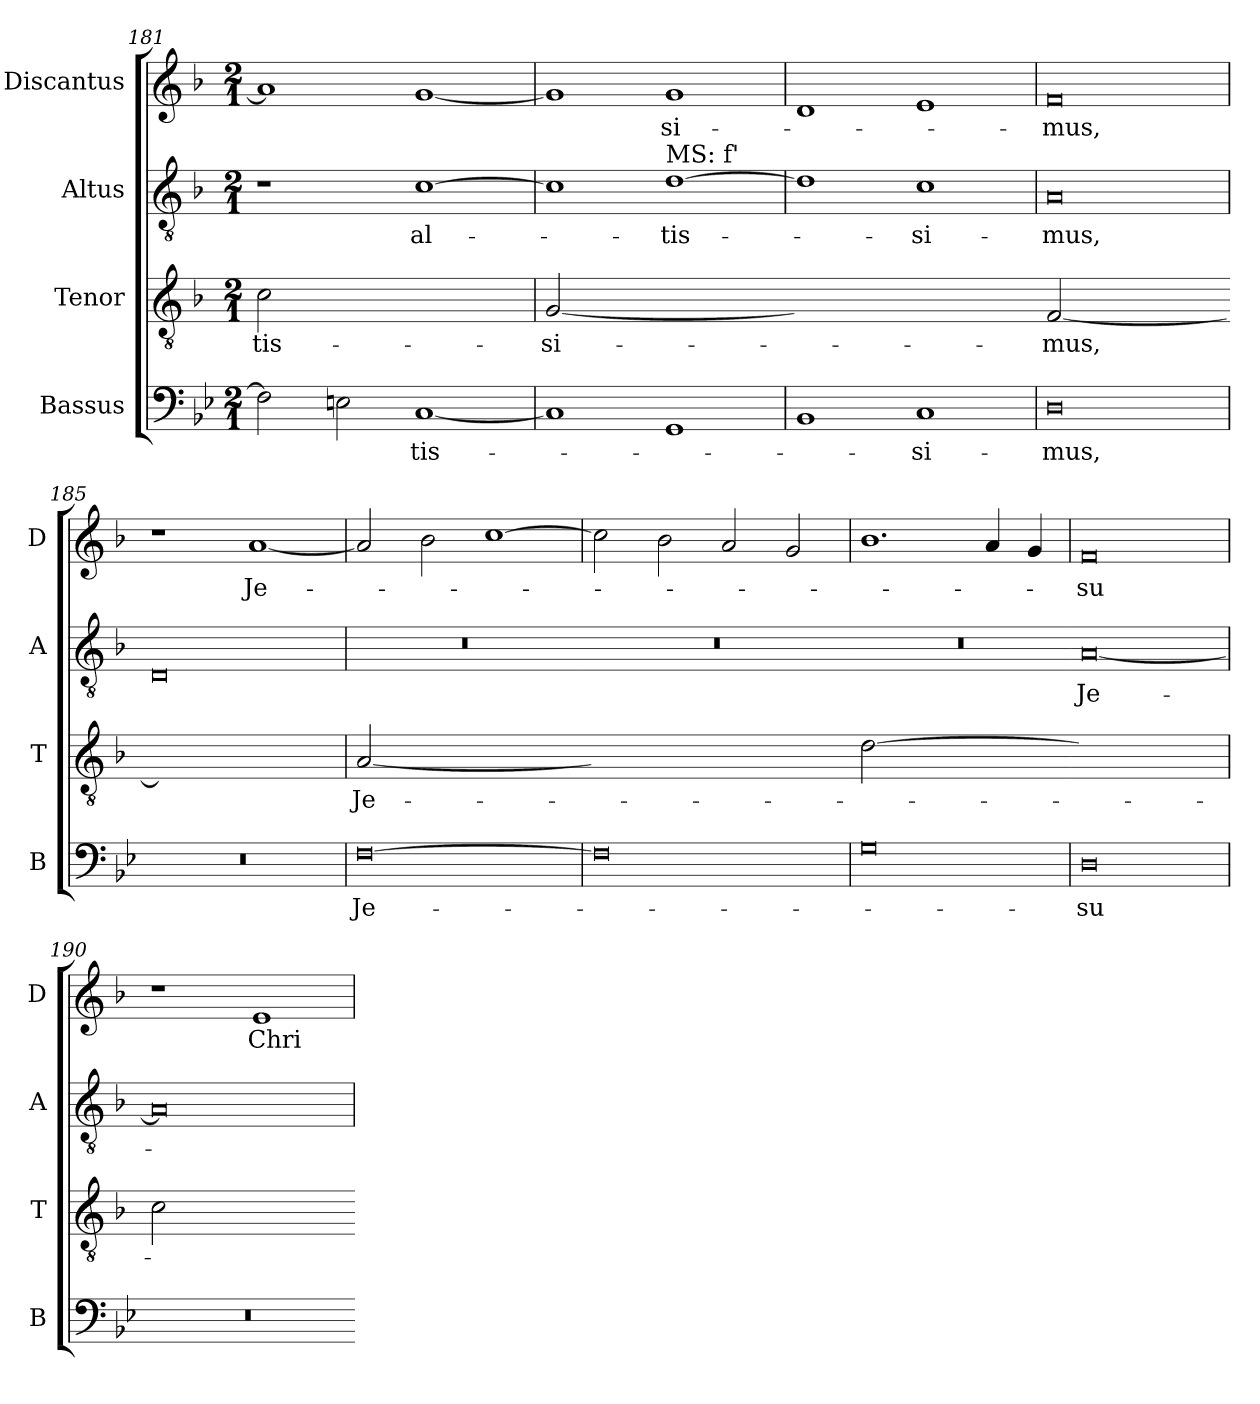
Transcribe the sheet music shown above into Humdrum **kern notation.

**kern	**text	**kern	**text	**kern	**text	**kern	**text
*part4	*part4	*part3	*part3	*part2	*part2	*part1	*part1
*staff4	*staff4	*staff3	*staff3	*staff2	*staff2	*staff1	*staff1
*I"Bassus	*	*I"Tenor	*	*I"Altus	*	*I"Discantus	*
*I'B	*	*I'T	*	*I'A	*	*I'D	*
*clefF4	*	*clefGv2	*	*clefGv2	*	*clefG2	*
*k[b-e-]	*	*k[b-]	*	*k[b-]	*	*k[b-]	*
*M2/1	*	*M2/1	*	*M2/1	*	*M2/1	*
=181	=181	=181	=181	=181	=181	=181	=181
!	!	!LO:N:vis=2	!	!	!	!	!
2F]	.	0c	-tis-	1r	.	1a]	.
2En	.	.	.	.	.	.	.
[1C	-tis-	.	.	[1c	al-	[1g	.
=182	=182	=182	=182	=182	=182	=182	=182
!	!	!LO:N:vis=2	!	!	!	!	!
1C]	.	[0G	-si-	1c]	.	1g]	.
!	!	!	!	!LO:TX:a:t=MS&colon; f'	!	!	!
1GG	.	.	.	[1d	-tis-	1g	-si-
=183	=183	=183-	=183	=183	=183	=183	=183
!	!	!LO:N:vis=2	!	!	!	!	!
1BB-	.	0Gyy]	.	1d]	.	1d	.
1C	-si-	.	.	1c	-si-	1e	.
=184	=184	=184-	=184	=184	=184	=184	=184
!	!	!LO:N:vis=2	!	!	!	!	!
0D	-mus,	[0F	-mus,	0A	-mus,	0f	-mus,
=185	=185	=185-	=185	=185	=185	=185	=185
!	!	!LO:N:vis=2	!	!	!	!	!
0r	.	0Fyy]	.	0D	.	1r	.
.	.	.	.	.	.	[1a	Je-
=186	=186	=186	=186	=186	=186	=186	=186
!	!	!LO:N:vis=2	!	!	!	!	!
[0F	Je-	[0A	Je-	0r	.	2a]	.
.	.	.	.	.	.	2b-	.
.	.	.	.	.	.	[1cc	.
=187	=187	=187-	=187	=187	=187	=187	=187
!	!	!LO:N:vis=2	!	!	!	!	!
0F]	.	0Ayy]	.	0r	.	2cc]	.
.	.	.	.	.	.	2b-	.
.	.	.	.	.	.	2a	.
.	.	.	.	.	.	2g	.
=188	=188	=188-	=188	=188	=188	=188	=188
!	!	!LO:N:vis=2	!	!	!	!	!
0G	.	[0d	.	0r	.	1.b-	.
.	.	.	.	.	.	4a	.
.	.	.	.	.	.	4g	.
=189	=189	=189-	=189	=189	=189	=189	=189
!	!	!LO:N:vis=2	!	!	!	!	!
0D	-su	0dyy]	.	[0A	Je-	0f	-su
=190	=190	=190	=190	=190	=190	=190	=190
!	!	!LO:N:vis=2	!	!	!	!	!
0r	.	0c	.	0A]	.	1r	.
.	.	.	.	.	.	1e	Chri-
=	=	=-	=	=	=	=	=
*-	*-	*-	*-	*-	*-	*-	*-
